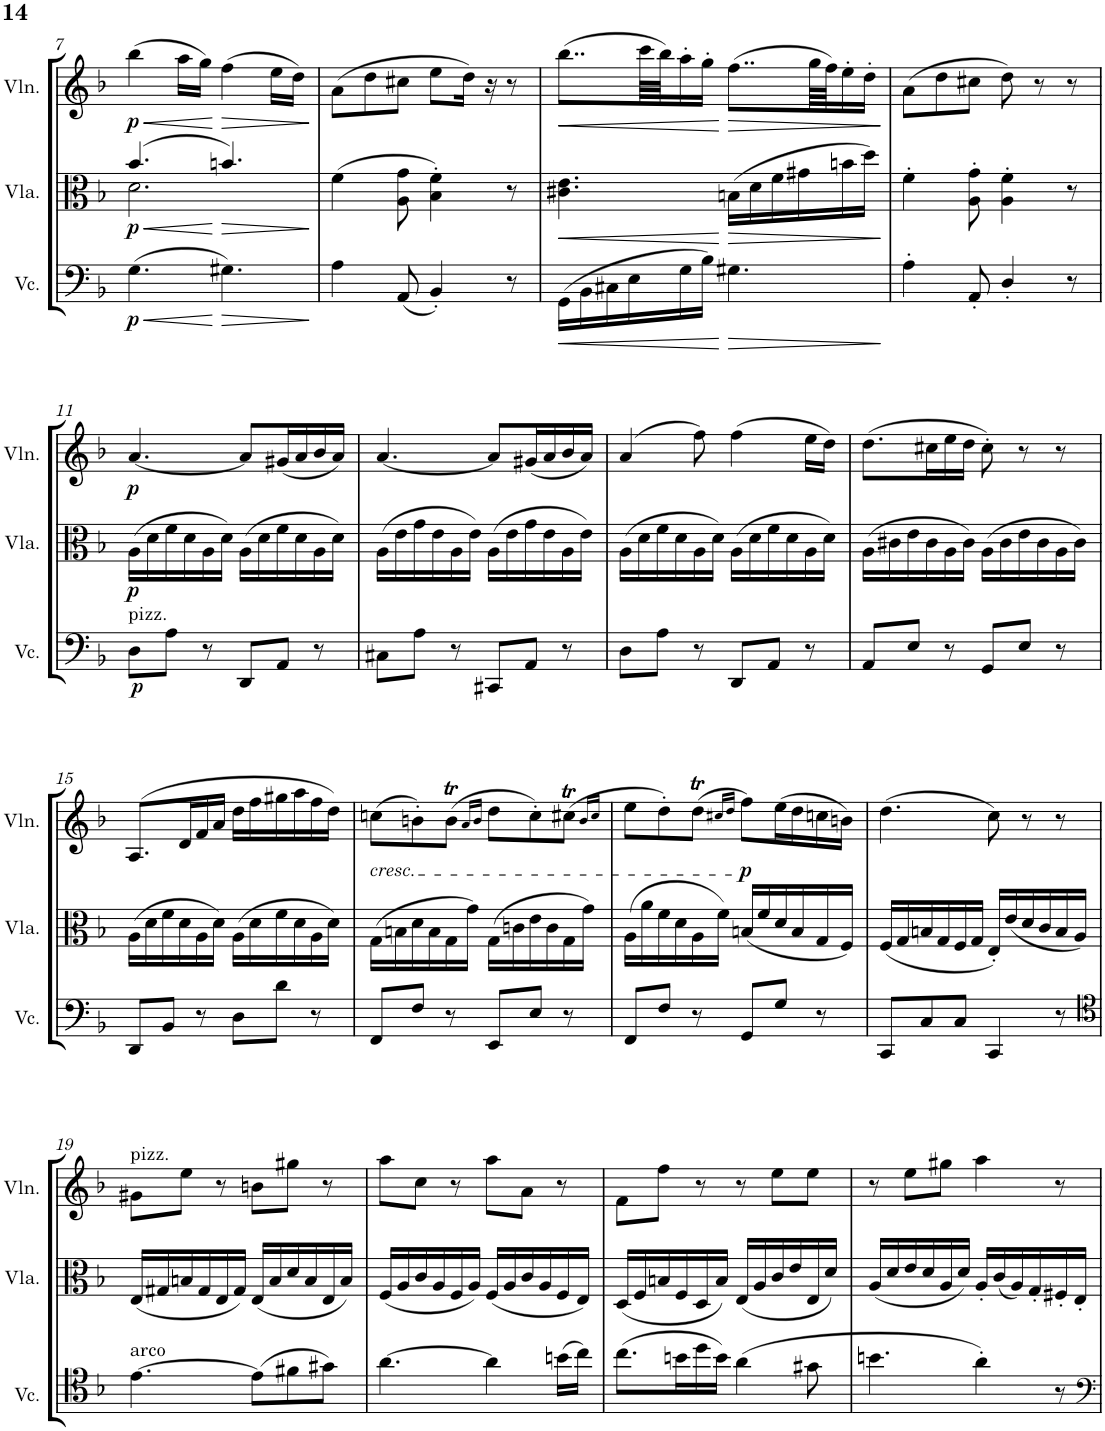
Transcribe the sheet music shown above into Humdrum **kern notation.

**kern	**dynam	**kern	**dynam	**kern	**dynam
*part3	*part3	*part2	*part2	*part1	*part1
*staff3	*staff3	*staff2	*staff2	*staff1	*staff1
*I"Violoncello	*	*I"Viola	*	*I"Violin	*
*I'Vc.	*	*I'Vla.	*	*I'Vln.	*
!!LO:PB:g=z
*clefF4	*	*clefC3	*	*clefG2	*
*k[b-]	*	*k[b-]	*	*k[b-]	*
*M6/8	*	*M6/8	*	*M6/8	*
=7	=7	=7	=7	=7	=7
!	!LO:HP:b	!	!LO:HP:b	!	!LO:HP:b
*	*	*^	*	*	*
!	!LO:DY:n=1:b	!	!	!LO:DY:n=1:b	!	!LO:DY:n=1:b
(4.G\	< p	(4.b-/	2.d\	< p	(4bb-\	< p
.	.	.	.	.	16aa\LL	.
.	.	.	.	.	16gg\JJ)	.
!	!LO:HP:n=1:b	!	!	!LO:HP:n=1:b	!	!LO:HP:n=1:b
4.G#X\)	[ >	4.bn/)	.	[ >	(4ff\	[ >
.	.	.	.	.	16ee\LL	.
.	.	.	.	.	16dd\JJ)	.
*	*	*v	*v	*	*	*
.	]	.	]	.	]
=8	=8	=8	=8	=8	=8
4A\	.	(4f\	.	(8a\L	.
.	.	.	.	8dd\	.
(8AA/	.	8A\ 8g\	.	8cc#X\J	.
4BB-'/)	.	4B-\' 4f\')	.	8ee\L	.
.	.	.	.	16dd\Jk)	.
.	.	.	.	16r	.
8r	.	8r	.	8r	.
=9	=9	=9	=9	=9	=9
!	!LO:HP:b	!	!LO:HP:b	!	!LO:HP:b
(16GG\LL	<	4.c#X\ 4.e\	<	(8..bb-\L	<
16BB-\	.	.	.	.	.
16C#X\	.	.	.	.	.
16E\	.	.	.	.	.
.	.	.	.	64ccc\LLL	.
.	.	.	.	64bb-\JJ)	.
16G\	.	.	.	16aa'\	.
16B-\JJ)	.	.	.	16gg'\JJ	.
!	!LO:HP:n=1:b	!	!LO:HP:n=1:b	!	!LO:HP:n=1:b
4.G#X\	[ >	(16Bn\LL	[ >	(8..ff\L	[ >
.	.	16d\	.	.	.
.	.	16f\	.	.	.
.	.	16g#X\	.	.	.
.	.	.	.	64gg\LLL	.
.	.	.	.	64ff\JJ)	.
.	.	16bn\	.	16ee'\	.
.	.	16dd\JJ)	.	16dd'\JJ	.
.	]	.	]	.	]
=10	=10	=10	=10	=10	=10
4A'\	.	4f'\	.	(8a\L	.
.	.	.	.	8dd\	.
8AA'/	.	8A\' 8g\'	.	8cc#X\J	.
4D'/	.	4A\' 4f\'	.	8dd\)	.
.	.	.	.	8r	.
8r	.	8r	.	8r	.
!!LO:LB:g=z
=11	=11	=11	=11	=11	=11
!LO:TX:a:t=pizz.	!	!	!	!	!
!	!	!	!LO:DY:b	!	!LO:DY:b
8D\L	.	(16A\LL	p	[4.a/	p
.	.	16d\	.	.	.
8A\J	.	16f\	.	.	.
.	.	16d\	.	.	.
8r	.	16A\	.	.	.
.	.	16d\JJ)	.	.	.
8DD/L	.	(16A\LL	.	8a/L]	.
.	.	16d\	.	.	.
8AA/J	.	16f\	.	(16g#X/L	.
.	.	16d\	.	16a/	.
8r	.	16A\	.	16b-/	.
.	.	16d\JJ)	.	16a/JJ)	.
=12	=12	=12	=12	=12	=12
8C#X\L	.	(16A\LL	.	[4.a/	.
.	.	16e\	.	.	.
8A\J	.	16g\	.	.	.
.	.	16e\	.	.	.
8r	.	16A\	.	.	.
.	.	16e\JJ)	.	.	.
8CC#X/L	.	(16A\LL	.	8a/L]	.
.	.	16e\	.	.	.
8AA/J	.	16g\	.	(16g#X/L	.
.	.	16e\	.	16a/	.
8r	.	16A\	.	16b-/	.
.	.	16e\JJ)	.	16a/JJ)	.
=13	=13	=13	=13	=13	=13
8D\L	.	(16A\LL	.	(4a/	.
.	.	16d\	.	.	.
8A\J	.	16f\	.	.	.
.	.	16d\	.	.	.
8r	.	16A\	.	8ff\)	.
.	.	16d\JJ)	.	.	.
8DD/L	.	(16A\LL	.	(4ff\	.
.	.	16d\	.	.	.
8AA/J	.	16f\	.	.	.
.	.	16d\	.	.	.
8r	.	16A\	.	16ee\LL	.
.	.	16d\JJ)	.	16dd\JJ)	.
=14	=14	=14	=14	=14	=14
8AA/L	.	(16A\LL	.	(8.dd\L	.
.	.	16c#X\	.	.	.
8E/J	.	16e\	.	.	.
.	.	16c#\	.	16cc#X\L	.
8r	.	16A\	.	16ee\	.
.	.	16c#\JJ)	.	16dd\JJ	.
8GG/L	.	(16A\LL	.	8cc#'\)	.
.	.	16c#\	.	.	.
8E/J	.	16e\	.	8r	.
.	.	16c#\	.	.	.
8r	.	16A\	.	8r	.
.	.	16c#\JJ)	.	.	.
!!LO:LB:g=z
=15	=15	=15	=15	=15	=15
8DD/L	.	(16A\LL	.	(8.A/L	.
.	.	16d\	.	.	.
8BB-/J	.	16f\	.	.	.
.	.	16d\	.	16d/L	.
8r	.	16A\	.	16f/	.
.	.	16d\JJ)	.	16a/JJ	.
8D\L	.	(16A\LL	.	16dd\LL	.
.	.	16d\	.	16ff\	.
8d\J	.	16f\	.	16gg#X\	.
.	.	16d\	.	16aa\	.
8r	.	16A\	.	16ff\	.
.	.	16d\JJ)	.	16dd\JJ)	.
=16	=16	=16	=16	=16	=16
!	!	!	!	!LO:TX:b:i:t=cresc.	!
8FF/L	.	(16G\LL	.	(8ccn\L	.
.	.	16Bn\	.	.	.
8F/J	.	16d\	.	8bn'\)	.
.	.	16B\	.	.	.
8r	.	16G\	.	(8bt\J	.
.	.	16g\JJ)	.	.	.
.	.	.	.	16qa/LL	.
.	.	.	.	16qb/JJ	.
8EE/L	.	(16G\LL	.	8dd\L	.
.	.	16cn\	.	.	.
8E/J	.	16e\	.	8cc'\)	.
.	.	16c\	.	.	.
8r	.	16G\	.	(8cc#Xt\J	.
.	.	16g\JJ)	.	.	.
.	.	.	.	16qb/LL	.
.	.	.	.	16qcc#/JJ	.
=17	=17	=17	=17	=17	=17
8FF/L	.	(16A\LL	.	8ee\L	.
.	.	16a\	.	.	.
8F/J	.	16f\	.	8dd'\)	.
.	.	16d\	.	.	.
8r	.	16A\	.	(8ddT\J	.
.	.	16f\JJ)	.	.	.
.	.	.	.	16qcc#X/LL	.
.	.	.	.	16qdd/JJ	.
!	!	!	!	!	!LO:DY:b
8GG/L	.	(16Bn/LL	.	8ff\L)	p
.	.	16f/	.	.	.
8G/J	.	16d/	.	(16ee\L	.
.	.	16B/	.	16dd\	.
8r	.	16G/	.	16ccn\	.
.	.	16F/JJ)	.	16bn\JJ)	.
=18	=18	=18	=18	=18	=18
8CC/L	.	(16F/LL	.	(4.dd\	.
.	.	16G/	.	.	.
8C/	.	16Bn/	.	.	.
.	.	16G/	.	.	.
8C/J	.	16F/	.	.	.
.	.	16G/JJ	.	.	.
4CC/	.	16E'/LL)	.	8cc\)	.
.	.	(16e/	.	.	.
.	.	16d/	.	8r	.
.	.	16c/	.	.	.
8r	.	16B/	.	8r	.
.	.	16A/JJ)	.	.	.
!!LO:LB:g=z
=19	=19	=19	=19	=19	=19
*clefC4	*	*	*	*	*
!	!	!	!	!LO:TX:a:t=pizz.	!
!LO:TX:a:t=arco	!	!	!	!	!
[4.e\	.	(16E/LL	.	8g#X\L	.
.	.	16G#X/	.	.	.
.	.	16Bn/	.	8ee\J	.
.	.	16G#/	.	.	.
.	.	16E/	.	8r	.
.	.	16G#/JJ)	.	.	.
(8e\L]	.	(16E/LL	.	8bn\L	.
.	.	16B/	.	.	.
8f#X\	.	16d/	.	8gg#X\J	.
.	.	16B/	.	.	.
8g#X\J)	.	16E/	.	8r	.
.	.	16B/JJ)	.	.	.
=20	=20	=20	=20	=20	=20
[4.a\	.	(16F/LL	.	8aa\L	.
.	.	16A/	.	.	.
.	.	16c/	.	8cc\J	.
.	.	16A/	.	.	.
.	.	16F/	.	8r	.
.	.	16A/JJ)	.	.	.
4a\]	.	(16F/LL	.	8aa\L	.
.	.	16A/	.	.	.
.	.	16c/	.	8a\J	.
.	.	16A/	.	.	.
(16bn\LL	.	16F/	.	8r	.
16cc\JJ)	.	16E/JJ)	.	.	.
=21	=21	=21	=21	=21	=21
(8.cc\L	.	(16D/LL	.	8f\L	.
.	.	16F/	.	.	.
.	.	16Bn/	.	8ff\J	.
16bn\L	.	16F/	.	.	.
16dd\	.	16D/	.	8r	.
16b\JJ)	.	16B/JJ)	.	.	.
(4a\	.	(16E/LL	.	8r	.
.	.	16A/	.	.	.
.	.	16c/	.	8ee\L	.
.	.	16e/	.	.	.
8g#X\	.	16E/	.	8ee\J	.
.	.	16d/JJ)	.	.	.
=22	=22	=22	=22	=22	=22
4.bn\	.	(16A/LL	.	8r	.
.	.	16d/	.	.	.
.	.	16e/	.	8ee\L	.
.	.	16d/	.	.	.
.	.	16A/	.	8gg#X\J	.
.	.	16d/JJ)	.	.	.
4a'\)	.	16A'/LL	.	4aa\	.
.	.	(16c/	.	.	.
.	.	16A/)	.	.	.
.	.	16G'/	.	.	.
8r	.	16F#X'/	.	8r	.
.	.	16E'/JJ	.	.	.
=	=	=	=	=	=
*-	*-	*-	*-	*-	*-
